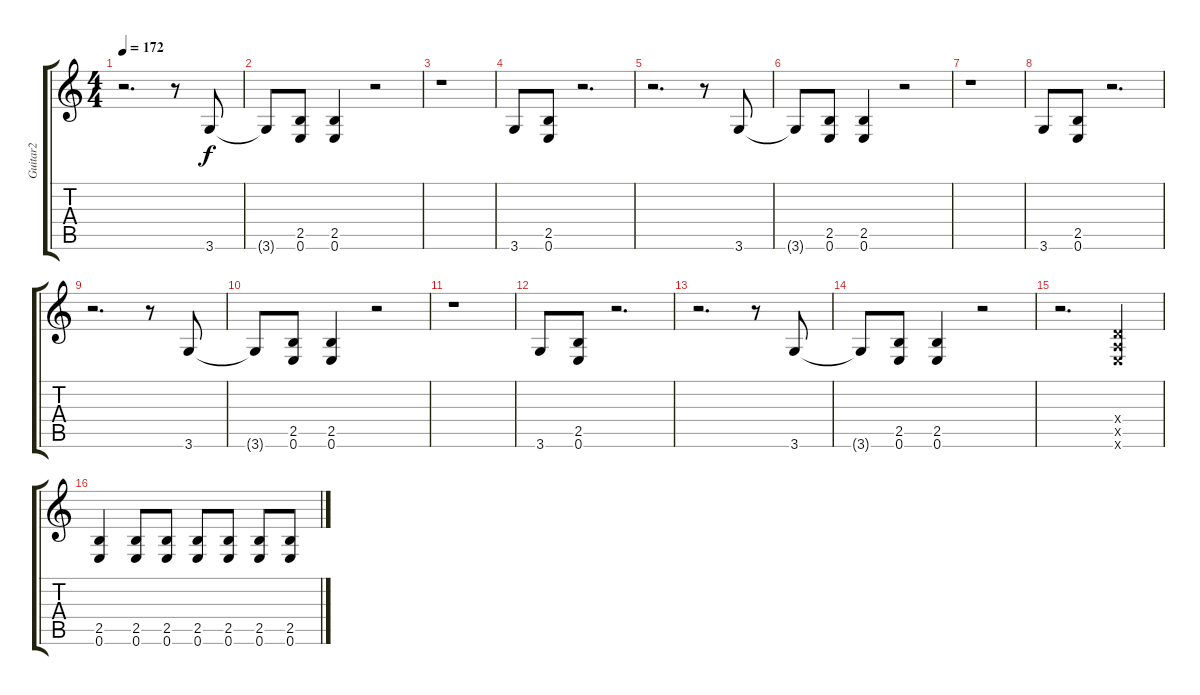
\track ("Guitar2" "Guitar2") {instrument overdrivenguitar}
\staff {score tabs}
\tuning (E4 B3 G3 D3 A2 E2) {hide}
\ts (4 4)
\tempo 172
\clef g2
\ks c
r.2{d dy f} r.8 3.6.8 |
3.6{t}.8 (2.5 0.6).8 (2.5 0.6).4 r.2 |
r.1 |
3.6.8 (2.5 0.6).8 r.2{d} |
r.2{d} r.8 3.6.8 |
3.6{t}.8 (2.5 0.6).8 (2.5 0.6).4 r.2 |
r.1 |
3.6.8 (2.5 0.6).8 r.2{d} |
r.2{d} r.8 3.6.8 |
3.6{t}.8 (2.5 0.6).8 (2.5 0.6).4 r.2 |
r.1 |
3.6.8 (2.5 0.6).8 r.2{d} |
r.2{d} r.8 3.6.8 |
3.6{t}.8 (2.5 0.6).8 (2.5 0.6).4 r.2 |
r.2{d} (0.4{x} 0.5{x} 0.6{x}).4 |
(2.5 0.6).4 (2.5 0.6).8 (2.5 0.6).8 (2.5 0.6).8 (2.5 0.6).8 (2.5 0.6).8 (2.5 0.6).8
